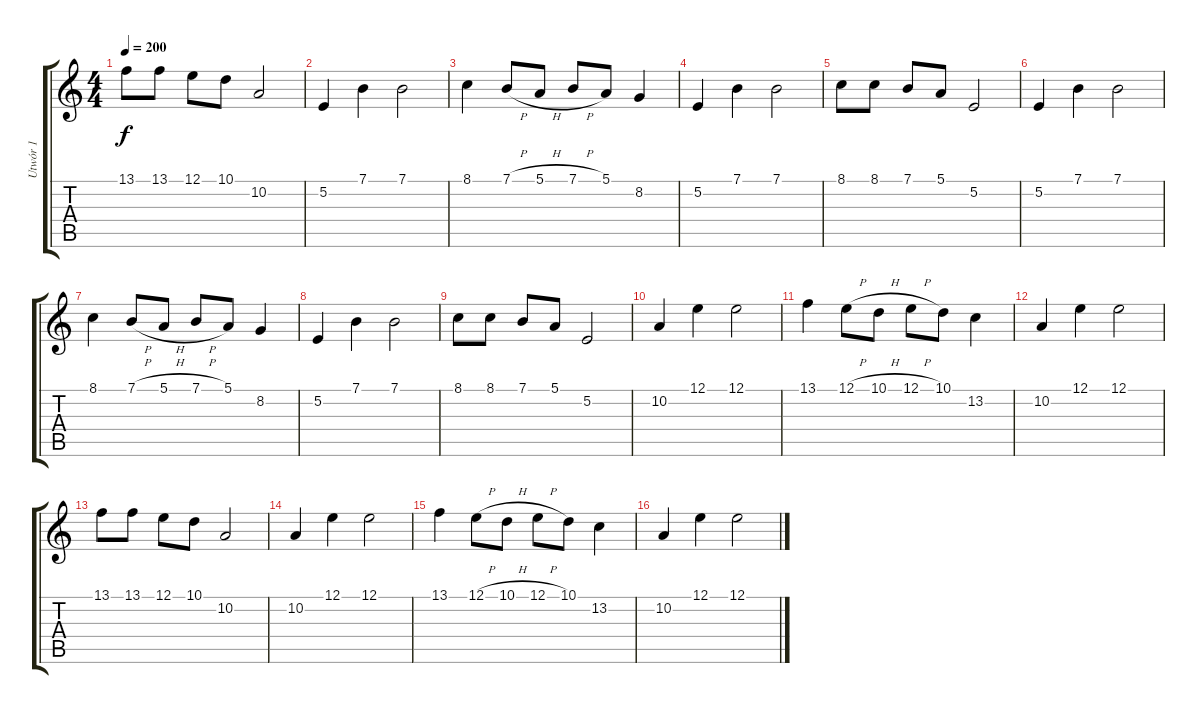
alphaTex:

\track ("Utwór 1" "Utwór 1") {instrument piccolo}
\staff {score tabs}
\tuning (E4 B3 G3 D3 A2 E2) {hide}
\ts (4 4)
\tempo 200
\clef g2
\ks c
13.1.8{dy f} 13.1.8 12.1.8 10.1.8 10.2.2 |
5.2.4 7.1.4 7.1.2 |
8.1.4 7.1{h}.8 5.1{h}.8 7.1{h}.8 5.1.8 8.2.4 |
5.2.4 7.1.4 7.1.2 |
8.1.8 8.1.8 7.1.8 5.1.8 5.2.2 |
5.2.4 7.1.4 7.1.2 |
8.1.4 7.1{h}.8 5.1{h}.8 7.1{h}.8 5.1.8 8.2.4 |
5.2.4 7.1.4 7.1.2 |
8.1.8 8.1.8 7.1.8 5.1.8 5.2.2 |
10.2.4 12.1.4 12.1.2 |
13.1.4 12.1{h}.8 10.1{h}.8 12.1{h}.8 10.1.8 13.2.4 |
10.2.4 12.1.4 12.1.2 |
13.1.8 13.1.8 12.1.8 10.1.8 10.2.2 |
10.2.4 12.1.4 12.1.2 |
13.1.4 12.1{h}.8 10.1{h}.8 12.1{h}.8 10.1.8 13.2.4 |
10.2.4 12.1.4 12.1.2
